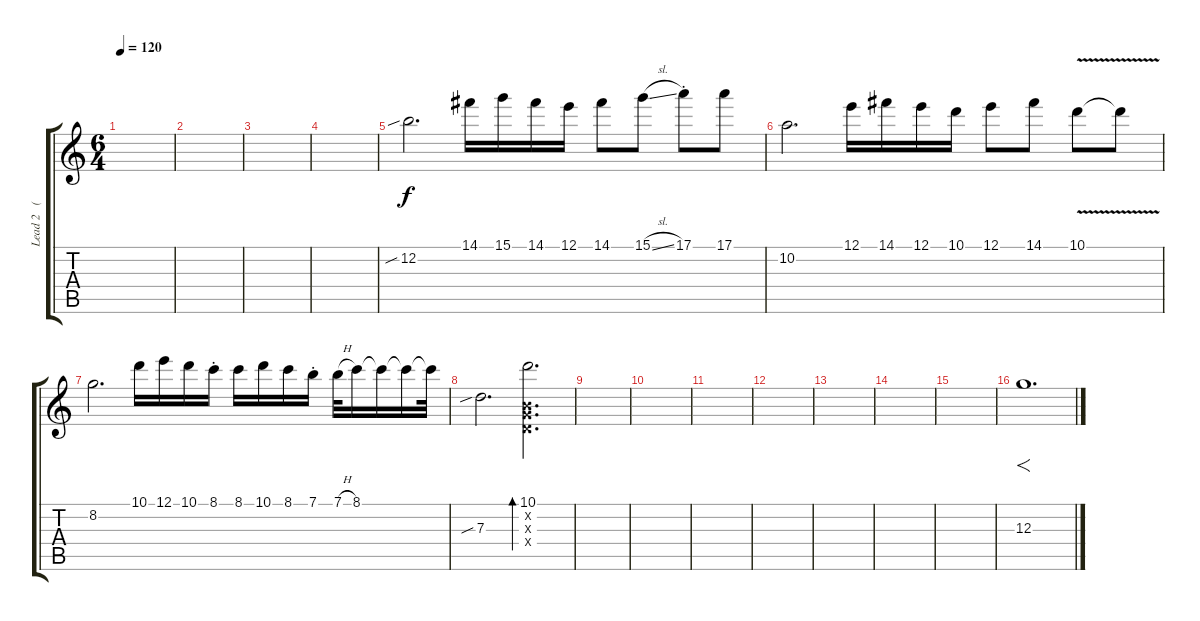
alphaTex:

\track ("Lead 2   (Red)" "Lead 2   (") {instrument distortionguitar}
\staff {score tabs}
\tuning (E4 B3 G3 D3 A2 E2) {hide}
\ts (6 4)
\tempo 120
\clef g2
\ks c
|
|
|
|
12.2{sib}.2{d} 14.1.16 15.1.16 14.1.16 12.1.16 14.1.8 15.1{sl}.8 17.1{st}.8 17.1.8 |
10.2.2{d} 12.1.16 14.1.16 12.1.16 10.1.16 12.1.8 14.1.8 10.1{v}.8 10.1{t}.8 |
8.2.2{d} 10.1.16 12.1.16 10.1.16 8.1{st}.16 8.1.16 10.1.16 8.1.16 7.1{st}.16 7.1{h}.32 8.1.16 8.1{t}.16 8.1{t}.16 8.1{t}.32 |
7.3{sib}.2{d} (10.1 0.2{x} 0.3{x} 0.4{x}).2{d bd 240} |
|
|
|
|
|
|
|
12.3.1{f d}
